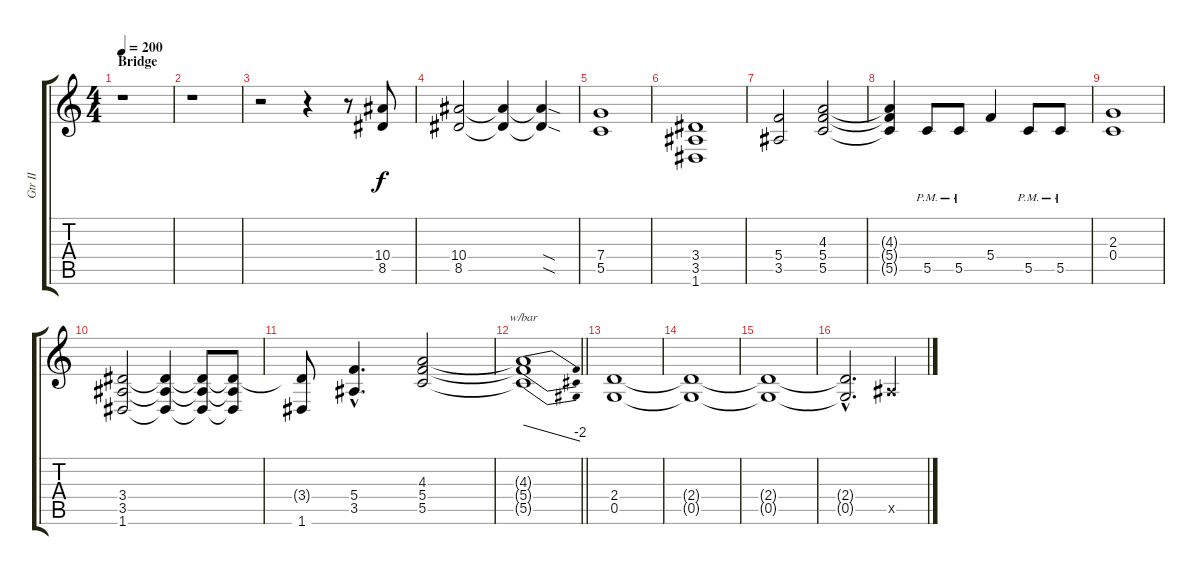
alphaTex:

\track ("Gtr II" "Gtr II") {instrument distortionguitar}
\staff {score tabs}
\tuning (D4 A3 F3 C3 G2 D2) {hide}
\ts (4 4)
\section ("" "Bridge")
\tempo 200
\clef g2
\ks c
r.1{dy mp} |
r.1 |
r.2 r.4 r.8 (10.4 8.5).8{dy f} |
(10.4 8.5).2 (10.4{t} 8.5{t}).4 (10.4{sod t} 8.5{sod t}).4 |
(7.4 5.5).1 |
(3.4 3.5 1.6).1 |
(5.4 3.5).2 (4.3 5.4 5.5).2 |
(4.3{t} 5.4{t} 5.5{t}).4 5.5{pm}.8 5.5{pm}.8 5.4.4 5.5{pm}.8 5.5{pm}.8 |
(2.3 0.4).1 |
(3.4 3.5 1.6).2 (3.4{t} 3.5{t} 1.6{t}).4 (3.4{t} 3.5{t} 1.6{t}).8 (3.4{t} 3.5{t} 1.6{t}).8 |
(3.4{t} 1.6).8 (5.4{hac} 3.5{hac}).4{d} (4.3 5.4 5.5).2 |
\barLineRight lightlight
(4.3{t} 5.4{t} 5.5{t}).1{tbe (dive default 0 0 60 -8)} |
(2.4 0.5).1 |
(2.4{t} 0.5{t}).1 |
(2.4{t} 0.5{t}).1 |
(2.4{hac t} 0.5{hac t}).2{d} 3.5{x}.4
